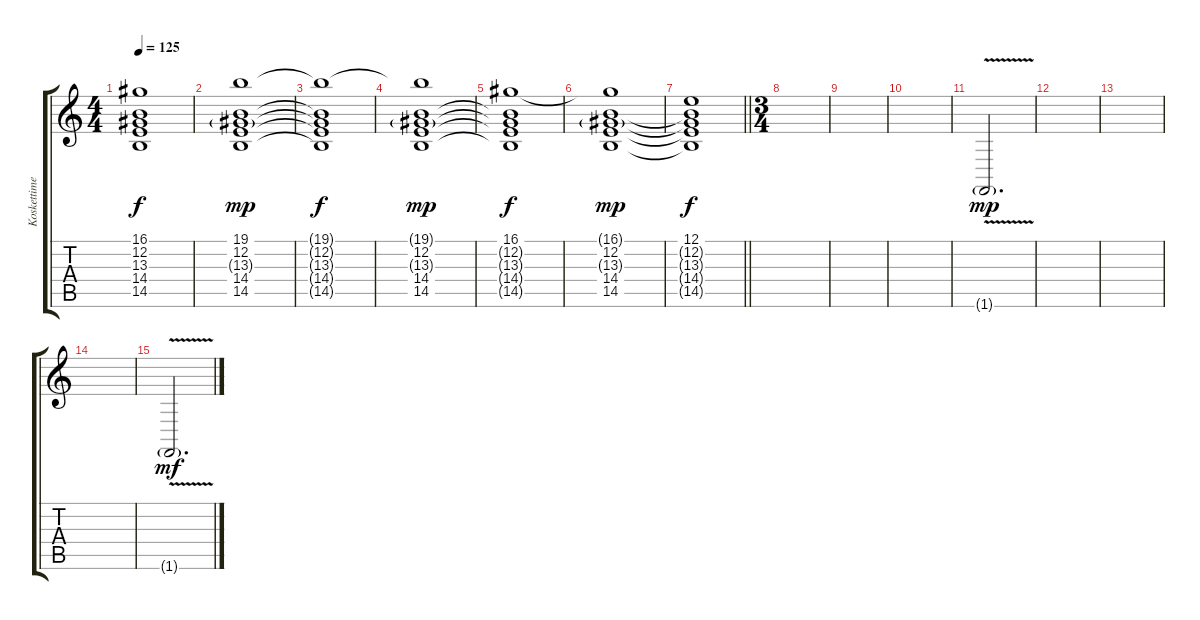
\track ("Koskettimet 1" "Koskettime") {instrument orchestralharp}
\staff {score tabs}
\tuning (E4 B3 G3 D3 A2 E2) {hide}
\ts (4 4)
\tempo 125
\clef g2
\ks c
(16.1{t} 12.2{t} 13.3{t} 14.4{t} 14.5{t}).1{dy f} |
(19.1 12.2 13.3{g} 14.4 14.5).1{dy mp} |
(19.1{t} 12.2{t} 13.3{t} 14.4{t} 14.5{t}).1{dy f} |
(19.1{t} 12.2 13.3{g} 14.4 14.5).1{dy mp} |
(16.1 12.2{t} 13.3{t} 14.4{t} 14.5{t}).1{dy f} |
(16.1{t} 12.2 13.3{g} 14.4 14.5).1{dy mp volume 8} |
\barLineRight lightlight
(12.1 12.2{t} 13.3{t} 14.4{t} 14.5{t}).1{dy f} |
\ts (3 4)
\section ("" "")
|
|
|
1.6{v g}.2{d dy mp volume 5 balance 8 instrument lead2sawtooth} |
|
|
|
1.6{v g}.2{d dy mf}
